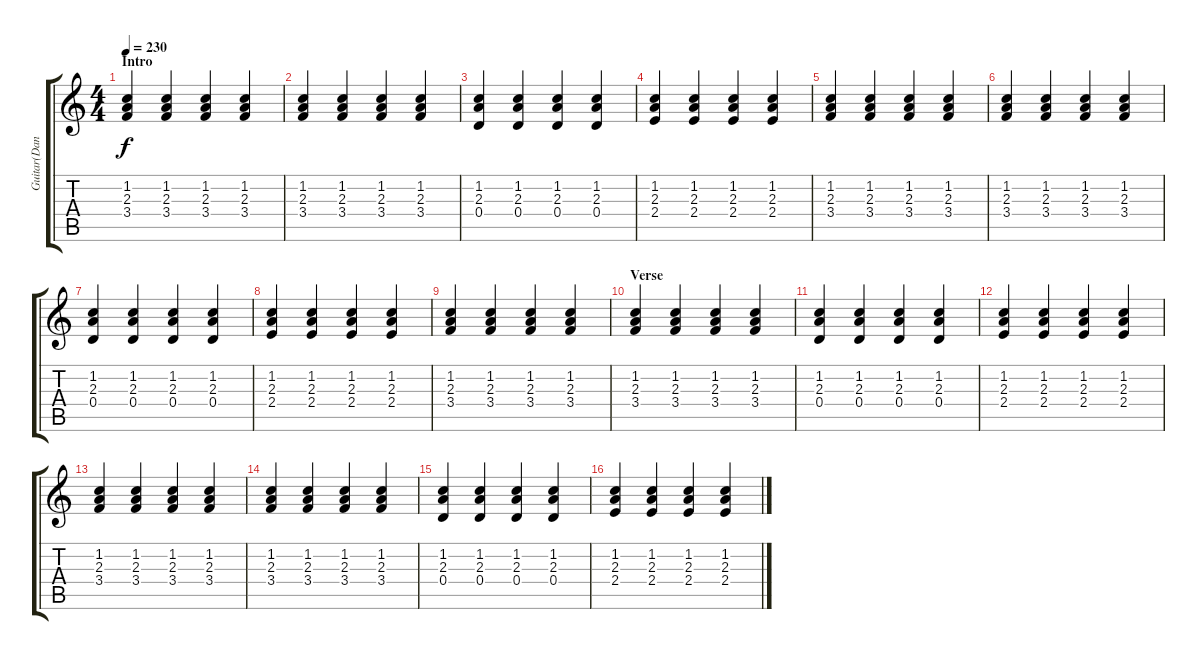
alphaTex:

\track ("Guitar(Daniel)" "Guitar(Dan") {instrument overdrivenguitar}
\staff {score tabs}
\tuning (E4 B3 G3 D3 A2 E2) {hide}
\ts (4 4)
\section ("" "Intro")
\tempo 230
\clef g2
\ks c
(1.2 2.3 3.4).4{dy f instrument overdrivenguitar} (1.2 2.3 3.4).4 (1.2 2.3 3.4).4 (1.2 2.3 3.4).4 |
(1.2 2.3 3.4).4 (1.2 2.3 3.4).4 (1.2 2.3 3.4).4 (1.2 2.3 3.4).4 |
(1.2 2.3 0.4).4 (1.2 2.3 0.4).4 (1.2 2.3 0.4).4 (1.2 2.3 0.4).4 |
(1.2 2.3 2.4).4 (1.2 2.3 2.4).4 (1.2 2.3 2.4).4 (1.2 2.3 2.4).4 |
\section ("" "")
(1.2 2.3 3.4).4 (1.2 2.3 3.4).4 (1.2 2.3 3.4).4 (1.2 2.3 3.4).4 |
(1.2 2.3 3.4).4 (1.2 2.3 3.4).4 (1.2 2.3 3.4).4 (1.2 2.3 3.4).4 |
(1.2 2.3 0.4).4 (1.2 2.3 0.4).4 (1.2 2.3 0.4).4 (1.2 2.3 0.4).4 |
(1.2 2.3 2.4).4 (1.2 2.3 2.4).4 (1.2 2.3 2.4).4 (1.2 2.3 2.4).4 |
(1.2 2.3 3.4).4 (1.2 2.3 3.4).4 (1.2 2.3 3.4).4 (1.2 2.3 3.4).4 |
\section ("" "Verse")
(1.2 2.3 3.4).4 (1.2 2.3 3.4).4 (1.2 2.3 3.4).4 (1.2 2.3 3.4).4 |
(1.2 2.3 0.4).4 (1.2 2.3 0.4).4 (1.2 2.3 0.4).4 (1.2 2.3 0.4).4 |
(1.2 2.3 2.4).4 (1.2 2.3 2.4).4 (1.2 2.3 2.4).4 (1.2 2.3 2.4).4 |
(1.2 2.3 3.4).4 (1.2 2.3 3.4).4 (1.2 2.3 3.4).4 (1.2 2.3 3.4).4 |
(1.2 2.3 3.4).4 (1.2 2.3 3.4).4 (1.2 2.3 3.4).4 (1.2 2.3 3.4).4 |
(1.2 2.3 0.4).4 (1.2 2.3 0.4).4 (1.2 2.3 0.4).4 (1.2 2.3 0.4).4 |
(1.2 2.3 2.4).4 (1.2 2.3 2.4).4 (1.2 2.3 2.4).4 (1.2 2.3 2.4).4
